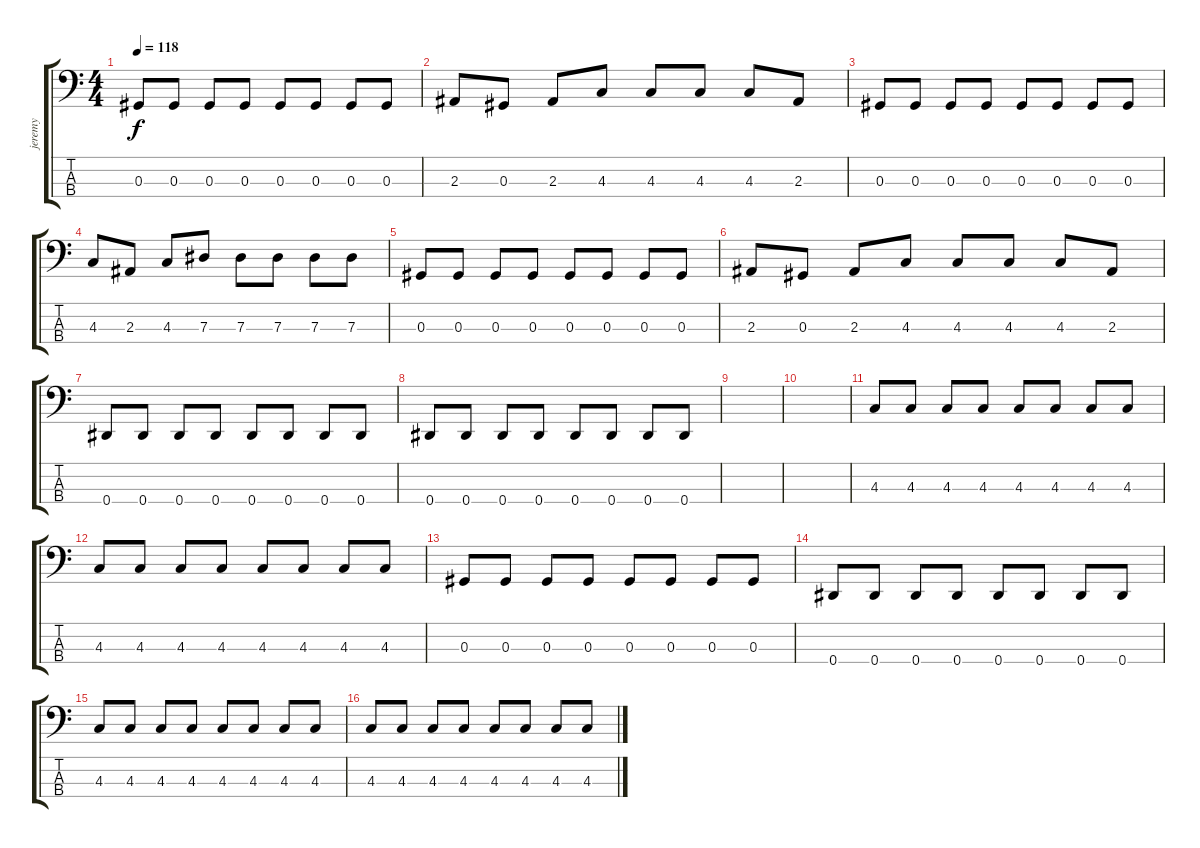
\track ("jeremy" "jeremy") {instrument electricbasspick}
\staff {score tabs}
\tuning (Gb2 Db2 Ab1 Eb1) {hide}
\ts (4 4)
\tempo 118
\clef f4
\ks c
0.3.8{dy f} 0.3.8 0.3.8 0.3.8 0.3.8 0.3.8 0.3.8 0.3.8 |
2.3.8 0.3.8 2.3.8 4.3.8 4.3.8 4.3.8 4.3.8 2.3.8 |
0.3.8 0.3.8 0.3.8 0.3.8 0.3.8 0.3.8 0.3.8 0.3.8 |
4.3.8 2.3.8 4.3.8 7.3.8 7.3.8 7.3.8 7.3.8 7.3.8 |
0.3.8 0.3.8 0.3.8 0.3.8 0.3.8 0.3.8 0.3.8 0.3.8 |
2.3.8 0.3.8 2.3.8 4.3.8 4.3.8 4.3.8 4.3.8 2.3.8 |
0.4.8 0.4.8 0.4.8 0.4.8 0.4.8 0.4.8 0.4.8 0.4.8 |
0.4.8 0.4.8 0.4.8 0.4.8 0.4.8 0.4.8 0.4.8 0.4.8 |
|
|
4.3.8 4.3.8 4.3.8 4.3.8 4.3.8 4.3.8 4.3.8 4.3.8 |
4.3.8 4.3.8 4.3.8 4.3.8 4.3.8 4.3.8 4.3.8 4.3.8 |
0.3.8 0.3.8 0.3.8 0.3.8 0.3.8 0.3.8 0.3.8 0.3.8 |
0.4.8 0.4.8 0.4.8 0.4.8 0.4.8 0.4.8 0.4.8 0.4.8 |
4.3.8 4.3.8 4.3.8 4.3.8 4.3.8 4.3.8 4.3.8 4.3.8 |
4.3.8 4.3.8 4.3.8 4.3.8 4.3.8 4.3.8 4.3.8 4.3.8
